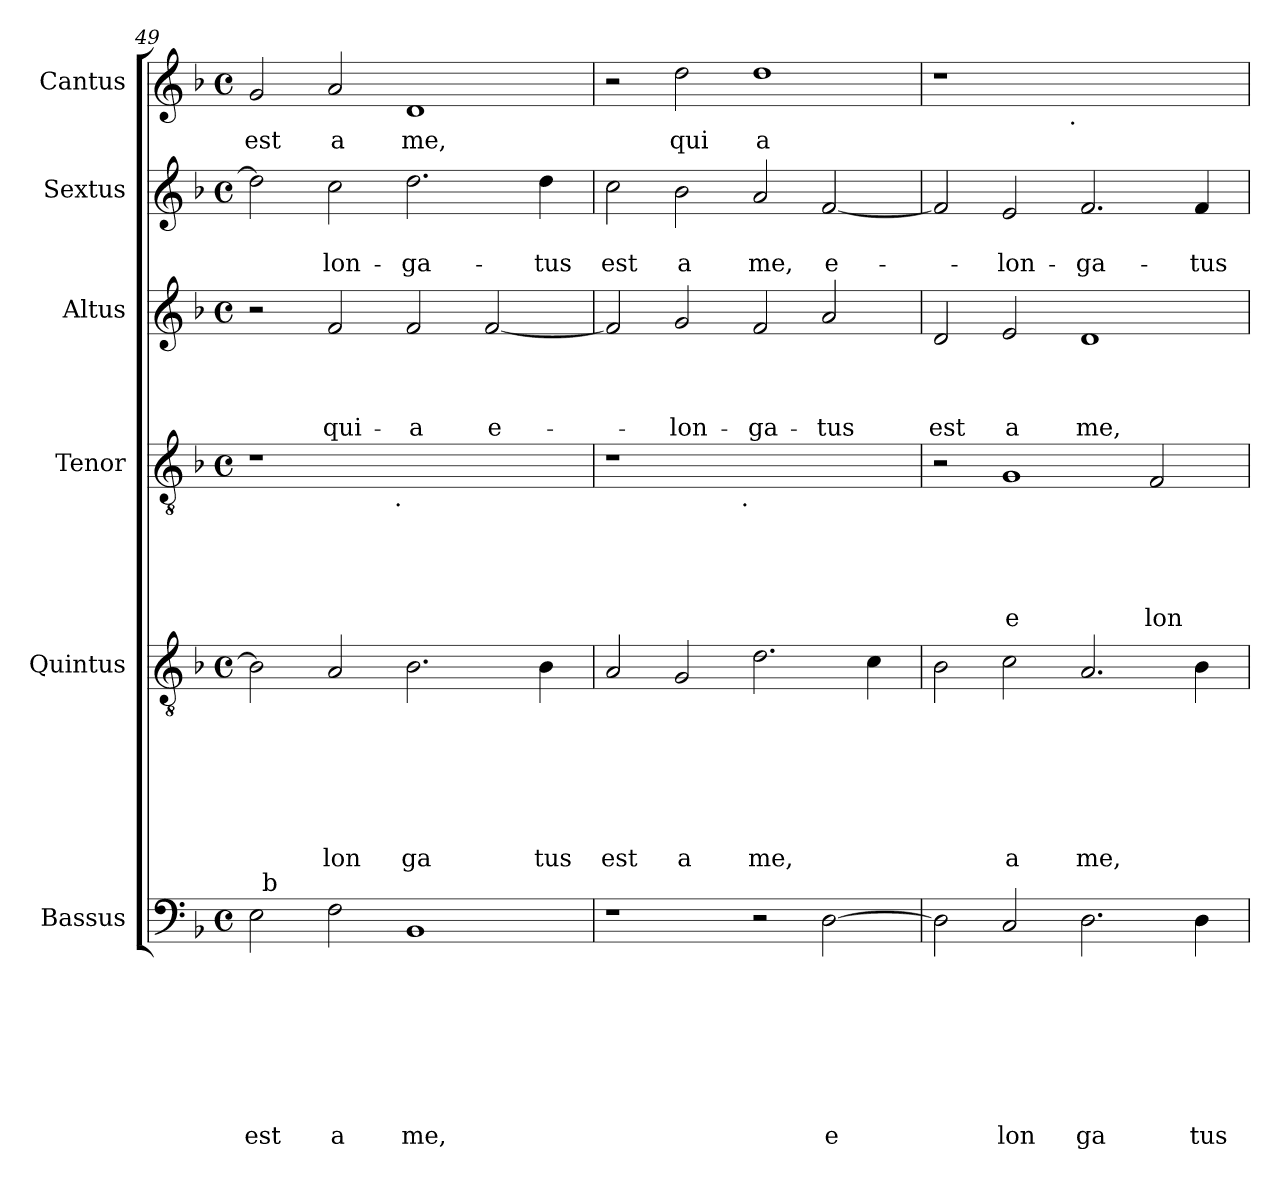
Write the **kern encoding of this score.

**kern	**text	**text	**text	**text	**text	**text	**text	**text	**kern	**text	**text	**text	**text	**text	**text	**text	**kern	**text	**text	**text	**text	**text	**kern	**text	**text	**text	**text	**kern	**text	**text	**kern	**text
*part6	*part6	*part6	*part6	*part6	*part6	*part6	*part6	*part6	*part5	*part5	*part5	*part5	*part5	*part5	*part5	*part5	*part4	*part4	*part4	*part4	*part4	*part4	*part3	*part3	*part3	*part3	*part3	*part2	*part2	*part2	*part1	*part1
*staff6	*staff6	*staff6	*staff6	*staff6	*staff6	*staff6	*staff6	*staff6	*staff5	*staff5	*staff5	*staff5	*staff5	*staff5	*staff5	*staff5	*staff4	*staff4	*staff4	*staff4	*staff4	*staff4	*staff3	*staff3	*staff3	*staff3	*staff3	*staff2	*staff2	*staff2	*staff1	*staff1
*I"Bassus	*	*	*	*	*	*	*	*	*I"Quintus	*	*	*	*	*	*	*	*I"Tenor	*	*	*	*	*	*I"Altus	*	*	*	*	*I"Sextus	*	*	*I"Cantus	*
*clefF4	*	*	*	*	*	*	*	*	*clefGv2	*	*	*	*	*	*	*	*clefGv2	*	*	*	*	*	*clefG2	*	*	*	*	*clefG2	*	*	*clefG2	*
*k[b-]	*	*	*	*	*	*	*	*	*k[b-]	*	*	*	*	*	*	*	*k[b-]	*	*	*	*	*	*k[b-]	*	*	*	*	*k[b-]	*	*	*k[b-]	*
*F:	*	*	*	*	*	*	*	*	*F:	*	*	*	*	*	*	*	*F:	*	*	*	*	*	*F:	*	*	*	*	*F:	*	*	*F:	*
*M4/4	*	*	*	*	*	*	*	*	*M4/4	*	*	*	*	*	*	*	*M4/4	*	*	*	*	*	*M4/4	*	*	*	*	*M4/4	*	*	*M4/4	*
*met(c)	*	*	*	*	*	*	*	*	*met(c)	*	*	*	*	*	*	*	*met(c)	*	*	*	*	*	*met(c)	*	*	*	*	*met(c)	*	*	*met(c)	*
=49	=49	=49	=49	=49	=49	=49	=49	=49	=49	=49	=49	=49	=49	=49	=49	=49	=49	=49	=49	=49	=49	=49	=49	=49	=49	=49	=49	=49	=49	=49	=49	=49
!	!	!	!	!	!	!	!	!LO:LY:b	!	!	!	!	!	!	!	!	!	!	!	!	!	!	!	!	!	!	!	!	!	!	!	!LO:LY:b
*^	*	*	*	*	*	*	*	*	*	*	*	*	*	*	*	*	*^	*	*	*	*	*	*	*	*	*	*	*	*	*	*	*
2E\	32ryy	.	.	.	.	.	.	.	est	2B-\]	.	.	.	.	.	.	.	1r	2ryy	.	.	.	.	.	2r	.	.	.	.	2dd\]	.	.	2g/	est
!	!LO:TX:a:t=b	!	!	!	!	!	!	!	!	!	!	!	!	!	!	!	!	!	!	!	!	!	!	!	!	!	!	!	!	!	!	!	!	!
.	1ryy	.	.	.	.	.	.	.	.	.	.	.	.	.	.	.	.	.	.	.	.	.	.	.	.	.	.	.	.	.	.	.	.	.
!	!	!	!	!	!	!	!	!	!LO:LY:b	!	!	!	!	!	!	!	!LO:LY:b	!	!	!	!	!	!	!	!	!	!	!	!LO:LY:b	!	!	!LO:LY:b	!	!LO:LY:b
2F\	.	.	.	.	.	.	.	.	a	2A/	.	.	.	.	.	.	lon	.	4...ryy	.	.	.	.	.	2f/	.	.	.	qui-	2cc\	.	-lon-	2a/	a
!	!	!	!	!	!	!	!	!	!	!	!	!	!	!	!	!	!	!	!LO:TX:b:t=.	!	!	!	!	!	!	!	!	!	!	!	!	!	!	!
.	.	.	.	.	.	.	.	.	.	.	.	.	.	.	.	.	.	.	1ryy	.	.	.	.	.	.	.	.	.	.	.	.	.	.	.
!	!	!	!	!	!	!	!	!	!LO:LY:b	!	!	!	!	!	!	!	!LO:LY:b	!	!	!	!	!	!	!	!	!	!	!	!LO:LY:b	!	!	!LO:LY:b	!	!LO:LY:b
1BB-	.	.	.	.	.	.	.	.	me,	2.B-\	.	.	.	.	.	.	ga	1ryy	.	.	.	.	.	.	2f/	.	.	.	-a	2.dd\	.	-ga-	1d	me,
.	2ryy	.	.	.	.	.	.	.	.	.	.	.	.	.	.	.	.	.	.	.	.	.	.	.	.	.	.	.	.	.	.	.	.	.
!	!	!	!	!	!	!	!	!	!	!	!	!	!	!	!	!	!	!	!	!	!	!	!	!	!	!	!	!	!LO:LY:b	!	!	!	!	!
.	.	.	.	.	.	.	.	.	.	.	.	.	.	.	.	.	.	.	.	.	.	.	.	.	[<2f/	.	.	.	e-	.	.	.	.	.
.	4...ryy	.	.	.	.	.	.	.	.	.	.	.	.	.	.	.	.	.	.	.	.	.	.	.	.	.	.	.	.	.	.	.	.	.
!	!	!	!	!	!	!	!	!	!	!	!	!	!	!	!	!	!LO:LY:b	!	!	!	!	!	!	!	!	!	!	!	!	!	!	!LO:LY:b	!	!
.	.	.	.	.	.	.	.	.	.	4B-\	.	.	.	.	.	.	tus	.	.	.	.	.	.	.	.	.	.	.	.	4dd\	.	-tus	.	.
.	.	.	.	.	.	.	.	.	.	.	.	.	.	.	.	.	.	.	32ryy	.	.	.	.	.	.	.	.	.	.	.	.	.	.	.
=50	=50	=50	=50	=50	=50	=50	=50	=50	=50	=50	=50	=50	=50	=50	=50	=50	=50	=50	=50	=50	=50	=50	=50	=50	=50	=50	=50	=50	=50	=50	=50	=50	=50	=50
!	!	!	!	!	!	!	!	!	!	!	!	!	!	!	!	!	!LO:LY:b	!	!	!	!	!	!	!	!	!	!	!	!	!	!	!LO:LY:b	!	!
*v	*v	*	*	*	*	*	*	*	*	*	*	*	*	*	*	*	*	*	*	*	*	*	*	*	*	*	*	*	*	*	*	*	*	*
1r	.	.	.	.	.	.	.	.	2A/	.	.	.	.	.	.	est	1r	2ryy	.	.	.	.	.	2f/]	.	.	.	.	2cc\	.	est	2r	.
!	!	!	!	!	!	!	!	!	!	!	!	!	!	!	!	!LO:LY:b	!	!	!	!	!	!	!	!	!	!	!	!LO:LY:b	!	!	!LO:LY:b	!	!LO:LY:b
.	.	.	.	.	.	.	.	.	2G/	.	.	.	.	.	.	a	.	4...ryy	.	.	.	.	.	2g/	.	.	.	-lon-	2b-\	.	a	2dd\	qui
!	!	!	!	!	!	!	!	!	!	!	!	!	!	!	!	!	!	!LO:TX:b:t=.	!	!	!	!	!	!	!	!	!	!	!	!	!	!	!
.	.	.	.	.	.	.	.	.	.	.	.	.	.	.	.	.	.	1ryy	.	.	.	.	.	.	.	.	.	.	.	.	.	.	.
!	!	!	!	!	!	!	!	!	!	!	!	!	!	!	!	!LO:LY:b	!	!	!	!	!	!	!	!	!	!	!	!LO:LY:b	!	!	!LO:LY:b	!	!LO:LY:b
2r	.	.	.	.	.	.	.	.	2.d\	.	.	.	.	.	.	me,	1ryy	.	.	.	.	.	.	2f/	.	.	.	-ga-	2a/	.	me,	1dd	a
!	!	!	!	!	!	!	!	!LO:LY:b	!	!	!	!	!	!	!	!	!	!	!	!	!	!	!	!	!	!	!	!LO:LY:b	!	!	!LO:LY:b	!	!
[>2D\	.	.	.	.	.	.	.	e	.	.	.	.	.	.	.	.	.	.	.	.	.	.	.	2a/	.	.	.	-tus	[<2f/	.	e-	.	.
.	.	.	.	.	.	.	.	.	4c\	.	.	.	.	.	.	.	.	.	.	.	.	.	.	.	.	.	.	.	.	.	.	.	.
.	.	.	.	.	.	.	.	.	.	.	.	.	.	.	.	.	.	32ryy	.	.	.	.	.	.	.	.	.	.	.	.	.	.	.
=51	=51	=51	=51	=51	=51	=51	=51	=51	=51	=51	=51	=51	=51	=51	=51	=51	=51	=51	=51	=51	=51	=51	=51	=51	=51	=51	=51	=51	=51	=51	=51	=51	=51
!	!	!	!	!	!	!	!	!	!	!	!	!	!	!	!	!	!	!	!	!	!	!	!	!	!	!	!	!LO:LY:b	!	!	!	!	!
*	*	*	*	*	*	*	*	*	*	*	*	*	*	*	*	*	*v	*v	*	*	*	*	*	*	*	*	*	*	*	*	*	*^	*
2D\]	.	.	.	.	.	.	.	.	2B-\	.	.	.	.	.	.	.	2r	.	.	.	.	.	2d/	.	.	.	est	2f/]	.	.	1r	2ryy	.
!	!	!	!	!	!	!	!	!LO:LY:b	!	!	!	!	!	!	!	!LO:LY:b	!	!	!	!	!	!LO:LY:b	!	!	!	!	!LO:LY:b	!	!	!LO:LY:b	!	!	!
2C/	.	.	.	.	.	.	.	lon	2c\	.	.	.	.	.	.	a	1G	.	.	.	.	e	2e/	.	.	.	a	2e/	.	-lon-	.	4...ryy	.
!	!	!	!	!	!	!	!	!	!	!	!	!	!	!	!	!	!	!	!	!	!	!	!	!	!	!	!	!	!	!	!	!LO:TX:b:t=.	!
.	.	.	.	.	.	.	.	.	.	.	.	.	.	.	.	.	.	.	.	.	.	.	.	.	.	.	.	.	.	.	.	1ryy	.
!	!	!	!	!	!	!	!	!LO:LY:b	!	!	!	!	!	!	!	!LO:LY:b	!	!	!	!	!	!	!	!	!	!	!LO:LY:b	!	!	!LO:LY:b	!	!	!
2.D\	.	.	.	.	.	.	.	ga	2.A/	.	.	.	.	.	.	me,	.	.	.	.	.	.	1d	.	.	.	me,	2.f/	.	-ga-	1ryy	.	.
!	!	!	!	!	!	!	!	!	!	!	!	!	!	!	!	!	!	!	!	!	!	!LO:LY:b	!	!	!	!	!	!	!	!	!	!	!
.	.	.	.	.	.	.	.	.	.	.	.	.	.	.	.	.	2F/	.	.	.	.	lon	.	.	.	.	.	.	.	.	.	.	.
!	!	!	!	!	!	!	!	!LO:LY:b	!	!	!	!	!	!	!	!	!	!	!	!	!	!	!	!	!	!	!	!	!	!LO:LY:b	!	!	!
4D\	.	.	.	.	.	.	.	tus	4B-\	.	.	.	.	.	.	.	.	.	.	.	.	.	.	.	.	.	.	4f/	.	-tus	.	.	.
.	.	.	.	.	.	.	.	.	.	.	.	.	.	.	.	.	.	.	.	.	.	.	.	.	.	.	.	.	.	.	.	32ryy	.
*	*	*	*	*	*	*	*	*	*	*	*	*	*	*	*	*	*	*	*	*	*	*	*	*	*	*	*	*	*	*	*v	*v	*
=	=	=	=	=	=	=	=	=	=	=	=	=	=	=	=	=	=	=	=	=	=	=	=	=	=	=	=	=	=	=	=	=
*-	*-	*-	*-	*-	*-	*-	*-	*-	*-	*-	*-	*-	*-	*-	*-	*-	*-	*-	*-	*-	*-	*-	*-	*-	*-	*-	*-	*-	*-	*-	*-	*-
